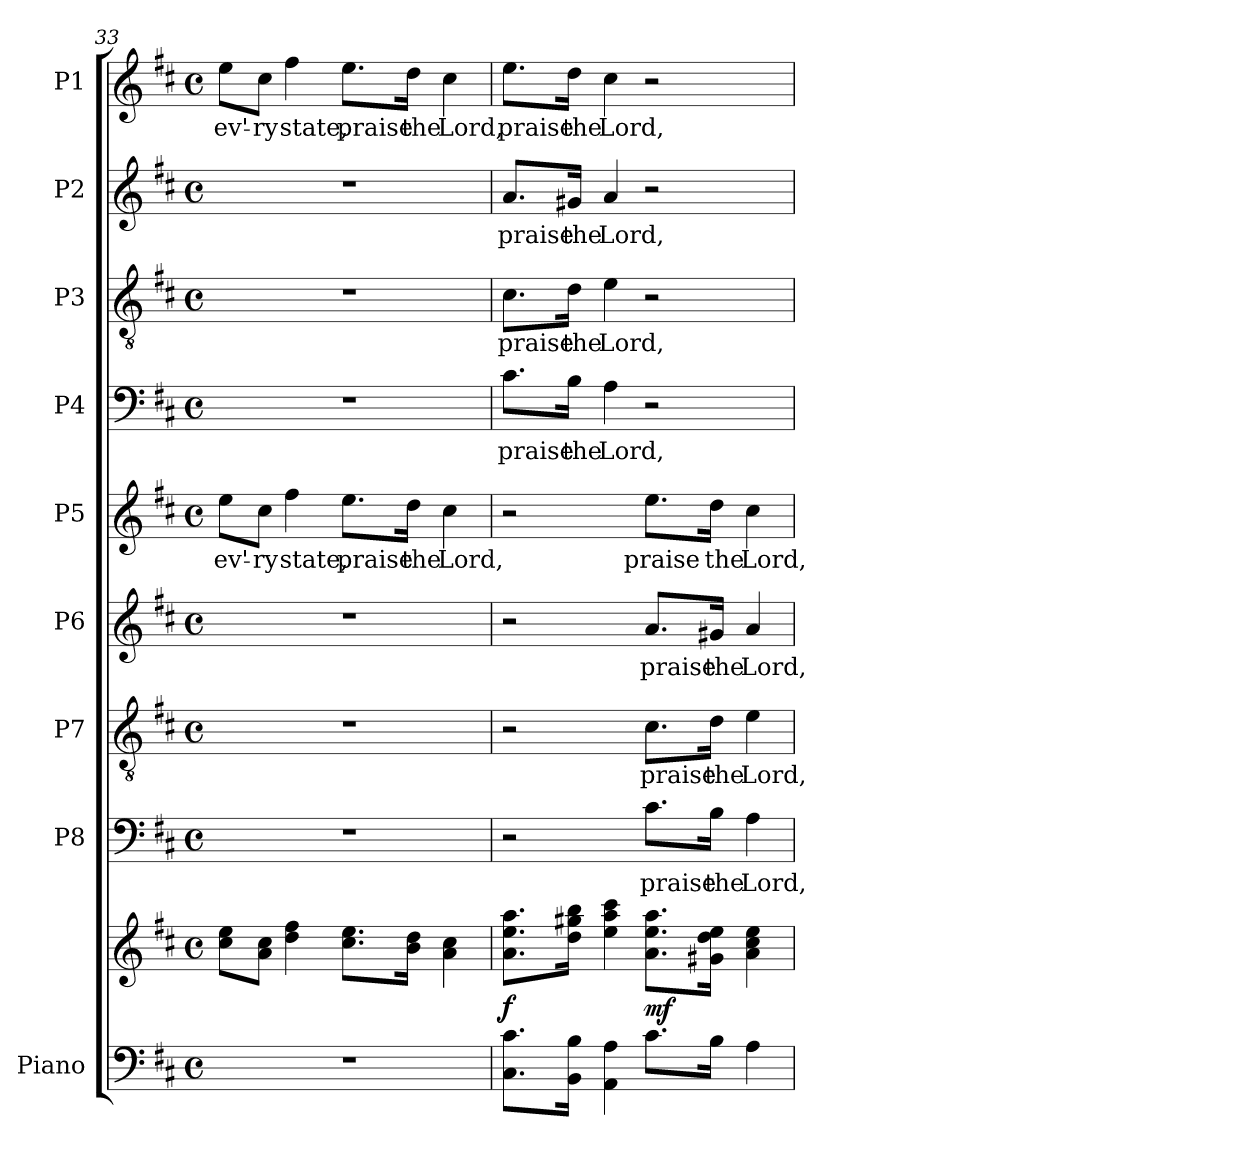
**kern	**kern	**dynam	**kern	**text	**kern	**text	**kern	**text	**kern	**text	**kern	**text	**kern	**text	**kern	**text	**kern	**text
*part9	*part9	*part9	*part8	*part8	*part7	*part7	*part6	*part6	*part5	*part5	*part4	*part4	*part3	*part3	*part2	*part2	*part1	*part1
*staff10	*staff9	*staff9/10	*staff8	*staff8	*staff7	*staff7	*staff6	*staff6	*staff5	*staff5	*staff4	*staff4	*staff3	*staff3	*staff2	*staff2	*staff1	*staff1
*I"Piano	*	*	*I"P8	*	*I"P7	*	*I"P6	*	*I"P5	*	*I"P4	*	*I"P3	*	*I"P2	*	*I"P1	*
*clefF4	*clefG2	*	*clefF4	*	*clefGv2	*	*clefG2	*	*clefG2	*	*clefF4	*	*clefGv2	*	*clefG2	*	*clefG2	*
*	*	*	*	*	*ITrd7c12	*	*	*	*	*	*	*	*ITrd7c12	*	*	*	*	*
*k[f#c#]	*k[f#c#]	*	*k[f#c#]	*	*k[f#c#]	*	*k[f#c#]	*	*k[f#c#]	*	*k[f#c#]	*	*k[f#c#]	*	*k[f#c#]	*	*k[f#c#]	*
*D:	*D:	*	*D:	*	*D:	*	*D:	*	*D:	*	*D:	*	*D:	*	*D:	*	*D:	*
*M4/4	*M4/4	*	*M4/4	*	*M4/4	*	*M4/4	*	*M4/4	*	*M4/4	*	*M4/4	*	*M4/4	*	*M4/4	*
*met(c)	*met(c)	*	*met(c)	*	*met(c)	*	*met(c)	*	*met(c)	*	*met(c)	*	*met(c)	*	*met(c)	*	*met(c)	*
=33	=33	=33	=33	=33	=33	=33	=33	=33	=33	=33	=33	=33	=33	=33	=33	=33	=33	=33
!	!	!	!	!	!	!	!	!	!	!LO:LY:b:color=#000000	!	!	!	!	!	!	!	!
!	!	!	!	!	!	!	!	!	!	!	!	!	!	!	!	!	!	!LO:LY:b:color=#000000
1r	8cc#i\ 8eei\L	.	1r	.	1r	.	1r	.	8eei\L	ev'-	1r	.	1r	.	1r	.	8eei\L	ev'-
!	!	!	!	!	!	!	!	!	!	!LO:LY:b:color=#000000	!	!	!	!	!	!	!	!
!	!	!	!	!	!	!	!	!	!	!	!	!	!	!	!	!	!	!LO:LY:b:color=#000000
.	8ai\ 8cc#i\J	.	.	.	.	.	.	.	8cc#i\J	-ry	.	.	.	.	.	.	8cc#i\J	-ry
!	!	!	!	!	!	!	!	!	!	!LO:LY:b:color=#000000	!	!	!	!	!	!	!	!
!	!	!	!	!	!	!	!	!	!	!	!	!	!	!	!	!	!	!LO:LY:b:color=#000000
.	4ddi\ 4ff#i	.	.	.	.	.	.	.	4ff#i\	state,	.	.	.	.	.	.	4ff#i\	state,
!	!	!	!	!	!	!	!	!	!	!LO:LY:b:color=#000000	!	!	!	!	!	!	!	!
!	!	!	!	!	!	!	!	!	!	!	!	!	!	!	!	!	!	!LO:LY:b:color=#000000
.	8.cc#i\ 8.eei\L	.	.	.	.	.	.	.	8.eei\L	praise	.	.	.	.	.	.	8.eei\L	praise
!	!	!	!	!	!	!	!	!	!	!LO:LY:b:color=#000000	!	!	!	!	!	!	!	!
!	!	!	!	!	!	!	!	!	!	!	!	!	!	!	!	!	!	!LO:LY:b:color=#000000
.	16bi\ 16ddi\Jk	.	.	.	.	.	.	.	16ddi\Jk	the	.	.	.	.	.	.	16ddi\Jk	the
!	!	!	!	!	!	!	!	!	!	!LO:LY:b:color=#000000	!	!	!	!	!	!	!	!
!	!	!	!	!	!	!	!	!	!	!	!	!	!	!	!	!	!	!LO:LY:b:color=#000000
.	4ai\ 4cc#i	.	.	.	.	.	.	.	4cc#i\	Lord,	.	.	.	.	.	.	4cc#i\	Lord,
=34	=34	=34	=34	=34	=34	=34	=34	=34	=34	=34	=34	=34	=34	=34	=34	=34	=34	=34
*^	*	*	*	*	*	*	*	*	*	*	*	*	*	*	*	*	*	*
!	!	!	!	!	!	!	!	!	!	!	!	!	!LO:LY:b:color=#000000	!	!	!	!	!	!
!	!	!	!	!	!	!	!	!	!	!	!	!	!	!	!LO:LY:b:color=#000000	!	!	!	!
!	!	!	!	!	!	!	!	!	!	!	!	!	!	!	!	!	!LO:LY:b:color=#000000	!	!
!	!	!	!	!	!	!	!	!	!	!	!	!	!	!	!	!	!	!	!LO:LY:b:color=#000000
8.C#i\ 8.c#i\L	8ryy	8.ai\ 8.eei\ 8.aai\L	f	2r	.	2r	.	2r	.	2r	.	8.c#i\L	praise	8.C#i\L	praise	8.ai/L	praise	8.eei\L	praise
.	8ryy	.	.	.	.	.	.	.	.	.	.	.	.	.	.	.	.	.	.
!	!	!	!	!	!	!	!	!	!	!	!	!	!LO:LY:b:color=#000000	!	!	!	!	!	!
!	!	!	!	!	!	!	!	!	!	!	!	!	!	!	!LO:LY:b:color=#000000	!	!	!	!
!	!	!	!	!	!	!	!	!	!	!	!	!	!	!	!	!	!LO:LY:b:color=#000000	!	!
!	!	!	!	!	!	!	!	!	!	!	!	!	!	!	!	!	!	!	!LO:LY:b:color=#000000
16BBi\ 16Bi\Jk	.	16ddi\ 16gg#Xi\ 16bbi\Jk	.	.	.	.	.	.	.	.	.	16Bi\Jk	the	16Di\Jk	the	16g#Xi/Jk	the	16ddi\Jk	the
!	!	!	!	!	!	!	!	!	!	!	!	!	!LO:LY:b:color=#000000	!	!	!	!	!	!
!	!	!	!	!	!	!	!	!	!	!	!	!	!	!	!LO:LY:b:color=#000000	!	!	!	!
!	!	!	!	!	!	!	!	!	!	!	!	!	!	!	!	!	!LO:LY:b:color=#000000	!	!
!	!	!	!	!	!	!	!	!	!	!	!	!	!	!	!	!	!	!	!LO:LY:b:color=#000000
4AAi\ 4Ai	4ryy	4eei\ 4aai 4ccc#i	.	.	.	.	.	.	.	.	.	4Ai\	Lord,	4Ei\	Lord,	4ai/	Lord,	4cc#i\	Lord,
!	!	!	!	!	!LO:LY:b:color=#000000	!	!	!	!	!	!	!	!	!	!	!	!	!	!
!	!	!	!	!	!	!	!LO:LY:b:color=#000000	!	!	!	!	!	!	!	!	!	!	!	!
!	!	!	!	!	!	!	!	!	!LO:LY:b:color=#000000	!	!	!	!	!	!	!	!	!	!
!	!	!	!	!	!	!	!	!	!	!	!LO:LY:b:color=#000000	!	!	!	!	!	!	!	!
8.c#i\L	2ryy	8.ai\ 8.eei\ 8.aai\L	mf	8.c#i\L	praise	8.C#i\L	praise	8.ai/L	praise	8.eei\L	praise	2r	.	2r	.	2r	.	2r	.
!	!	!	!	!	!LO:LY:b:color=#000000	!	!	!	!	!	!	!	!	!	!	!	!	!	!
!	!	!	!	!	!	!	!LO:LY:b:color=#000000	!	!	!	!	!	!	!	!	!	!	!	!
!	!	!	!	!	!	!	!	!	!LO:LY:b:color=#000000	!	!	!	!	!	!	!	!	!	!
!	!	!	!	!	!	!	!	!	!	!	!LO:LY:b:color=#000000	!	!	!	!	!	!	!	!
16Bi\Jk	.	16g#Xi\ 16ddi\ 16eei\Jk	.	16Bi\Jk	the	16Di\Jk	the	16g#Xi/Jk	the	16ddi\Jk	the	.	.	.	.	.	.	.	.
!	!	!	!	!	!LO:LY:b:color=#000000	!	!	!	!	!	!	!	!	!	!	!	!	!	!
!	!	!	!	!	!	!	!LO:LY:b:color=#000000	!	!	!	!	!	!	!	!	!	!	!	!
!	!	!	!	!	!	!	!	!	!LO:LY:b:color=#000000	!	!	!	!	!	!	!	!	!	!
!	!	!	!	!	!	!	!	!	!	!	!LO:LY:b:color=#000000	!	!	!	!	!	!	!	!
4Ai\	.	4ai\ 4cc#i 4eei	.	4Ai\	Lord,	4Ei\	Lord,	4ai/	Lord,	4cc#i\	Lord,	.	.	.	.	.	.	.	.
*v	*v	*	*	*	*	*	*	*	*	*	*	*	*	*	*	*	*	*	*
=	=	=	=	=	=	=	=	=	=	=	=	=	=	=	=	=	=	=
*-	*-	*-	*-	*-	*-	*-	*-	*-	*-	*-	*-	*-	*-	*-	*-	*-	*-	*-
